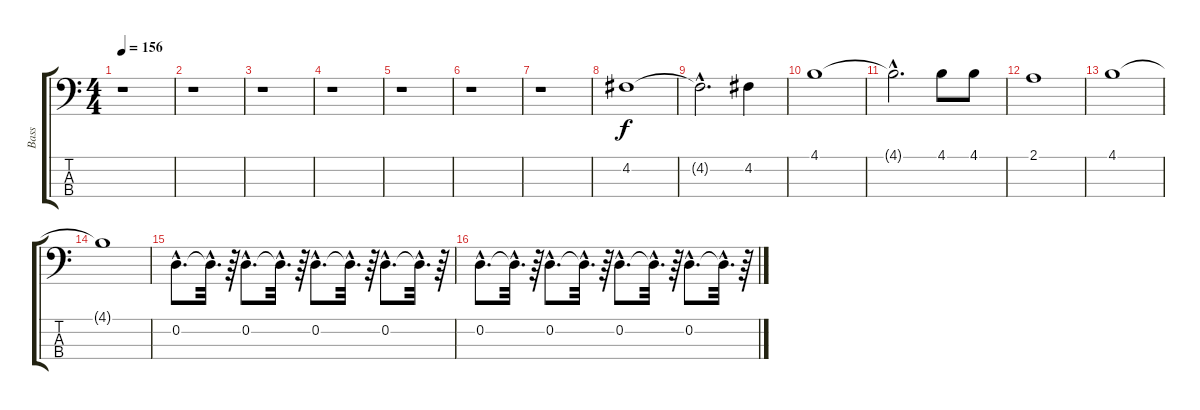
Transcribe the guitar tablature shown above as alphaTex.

\track ("Bass" "Bass") {instrument electricbasspick}
\staff {score tabs}
\tuning (G2 D2 A1 E1) {hide}
\ts (4 4)
\tempo 156
\clef f4
\ks c
r.1{dy f instrument electricbasspick} |
r.1 |
r.1 |
r.1 |
r.1 |
r.1 |
r.1 |
4.2.1 |
4.2{hac t}.2{d} 4.2.4 |
4.1.1 |
4.1{hac t}.2{d} 4.1.8 4.1.8 |
2.1.1 |
4.1.1 |
4.1{t}.1 |
0.2{hac}.8{d} 0.2{hac t}.32{d} r.64 0.2{hac}.8{d} 0.2{hac t}.32{d} r.64 0.2{hac}.8{d} 0.2{hac t}.32{d} r.64 0.2{hac}.8{d} 0.2{hac t}.32{d} r.64 |
0.2{hac}.8{d} 0.2{hac t}.32{d} r.64 0.2{hac}.8{d} 0.2{hac t}.32{d} r.64 0.2{hac}.8{d} 0.2{hac t}.32{d} r.64 0.2{hac}.8{d} 0.2{hac t}.32{d} r.64
